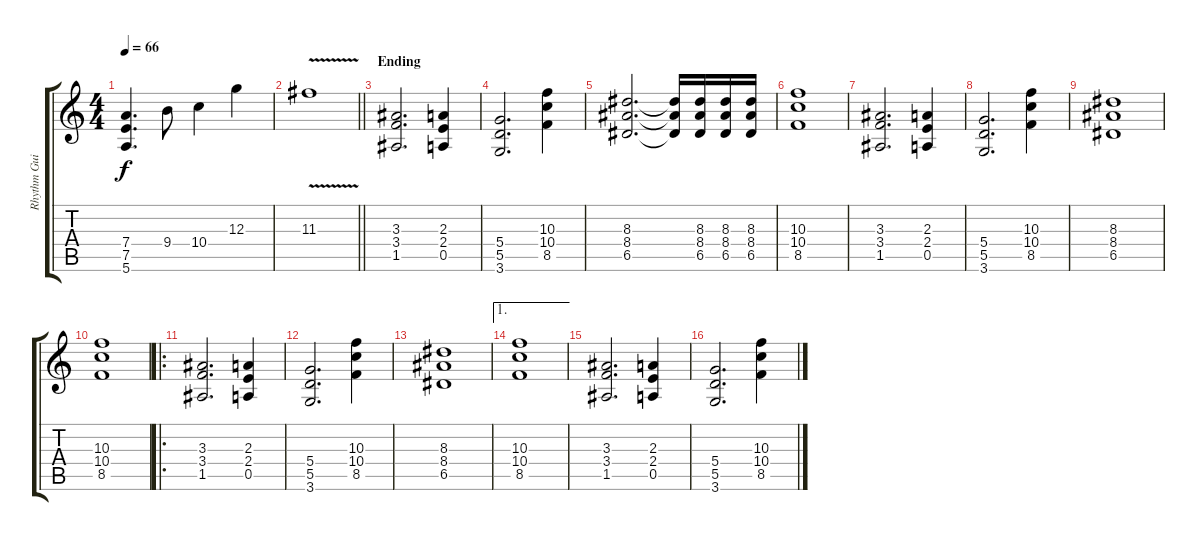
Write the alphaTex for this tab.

\track ("Rhythm Guitar" "Rhythm Gui") {instrument distortionguitar}
\staff {score tabs}
\tuning (E4 B3 G3 D3 A2 E2) {hide}
\ts (4 4)
\tempo 66
\clef g2
\ks c
(7.4 7.5 5.6).4{d dy f} 9.4.8 10.4.4 12.3.4 |
\barLineRight lightlight
11.3{v}.1 |
\section ("" "Ending")
(3.3 3.4 1.5).2{d} (2.3 2.4 0.5).4 |
(5.4 5.5 3.6).2{d} (10.3 10.4 8.5).4 |
(8.3 8.4 6.5).2{d} (8.3{t} 8.4{t} 6.5{t}).16 (8.3 8.4 6.5).16 (8.3 8.4 6.5).16 (8.3 8.4 6.5).16 |
(10.3 10.4 8.5).1 |
(3.3 3.4 1.5).2{d} (2.3 2.4 0.5).4 |
(5.4 5.5 3.6).2{d} (10.3 10.4 8.5).4 |
(8.3 8.4 6.5).1 |
(10.3 10.4 8.5).1 |
\ro
(3.3 3.4 1.5).2{d} (2.3 2.4 0.5).4 |
(5.4 5.5 3.6).2{d} (10.3 10.4 8.5).4 |
(8.3 8.4 6.5).1 |
\ae 1
(10.3 10.4 8.5).1 |
(3.3 3.4 1.5).2{d} (2.3 2.4 0.5).4 |
(5.4 5.5 3.6).2{d} (10.3 10.4 8.5).4
